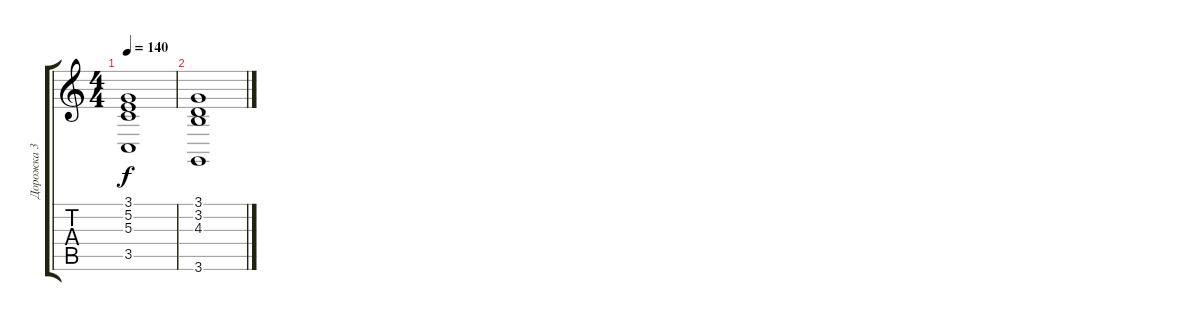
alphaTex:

\track ("Дорожка 3" "Дорожка 3") {instrument synthstrings1}
\staff {score tabs}
\tuning (E4 B3 G3 D3 A2 E2) {hide}
\ts (4 4)
\tempo 140
\clef g2
\ks c
(3.1 5.2 5.3 3.5).1{dy f} |
(3.1 3.2 4.3 3.6).1
